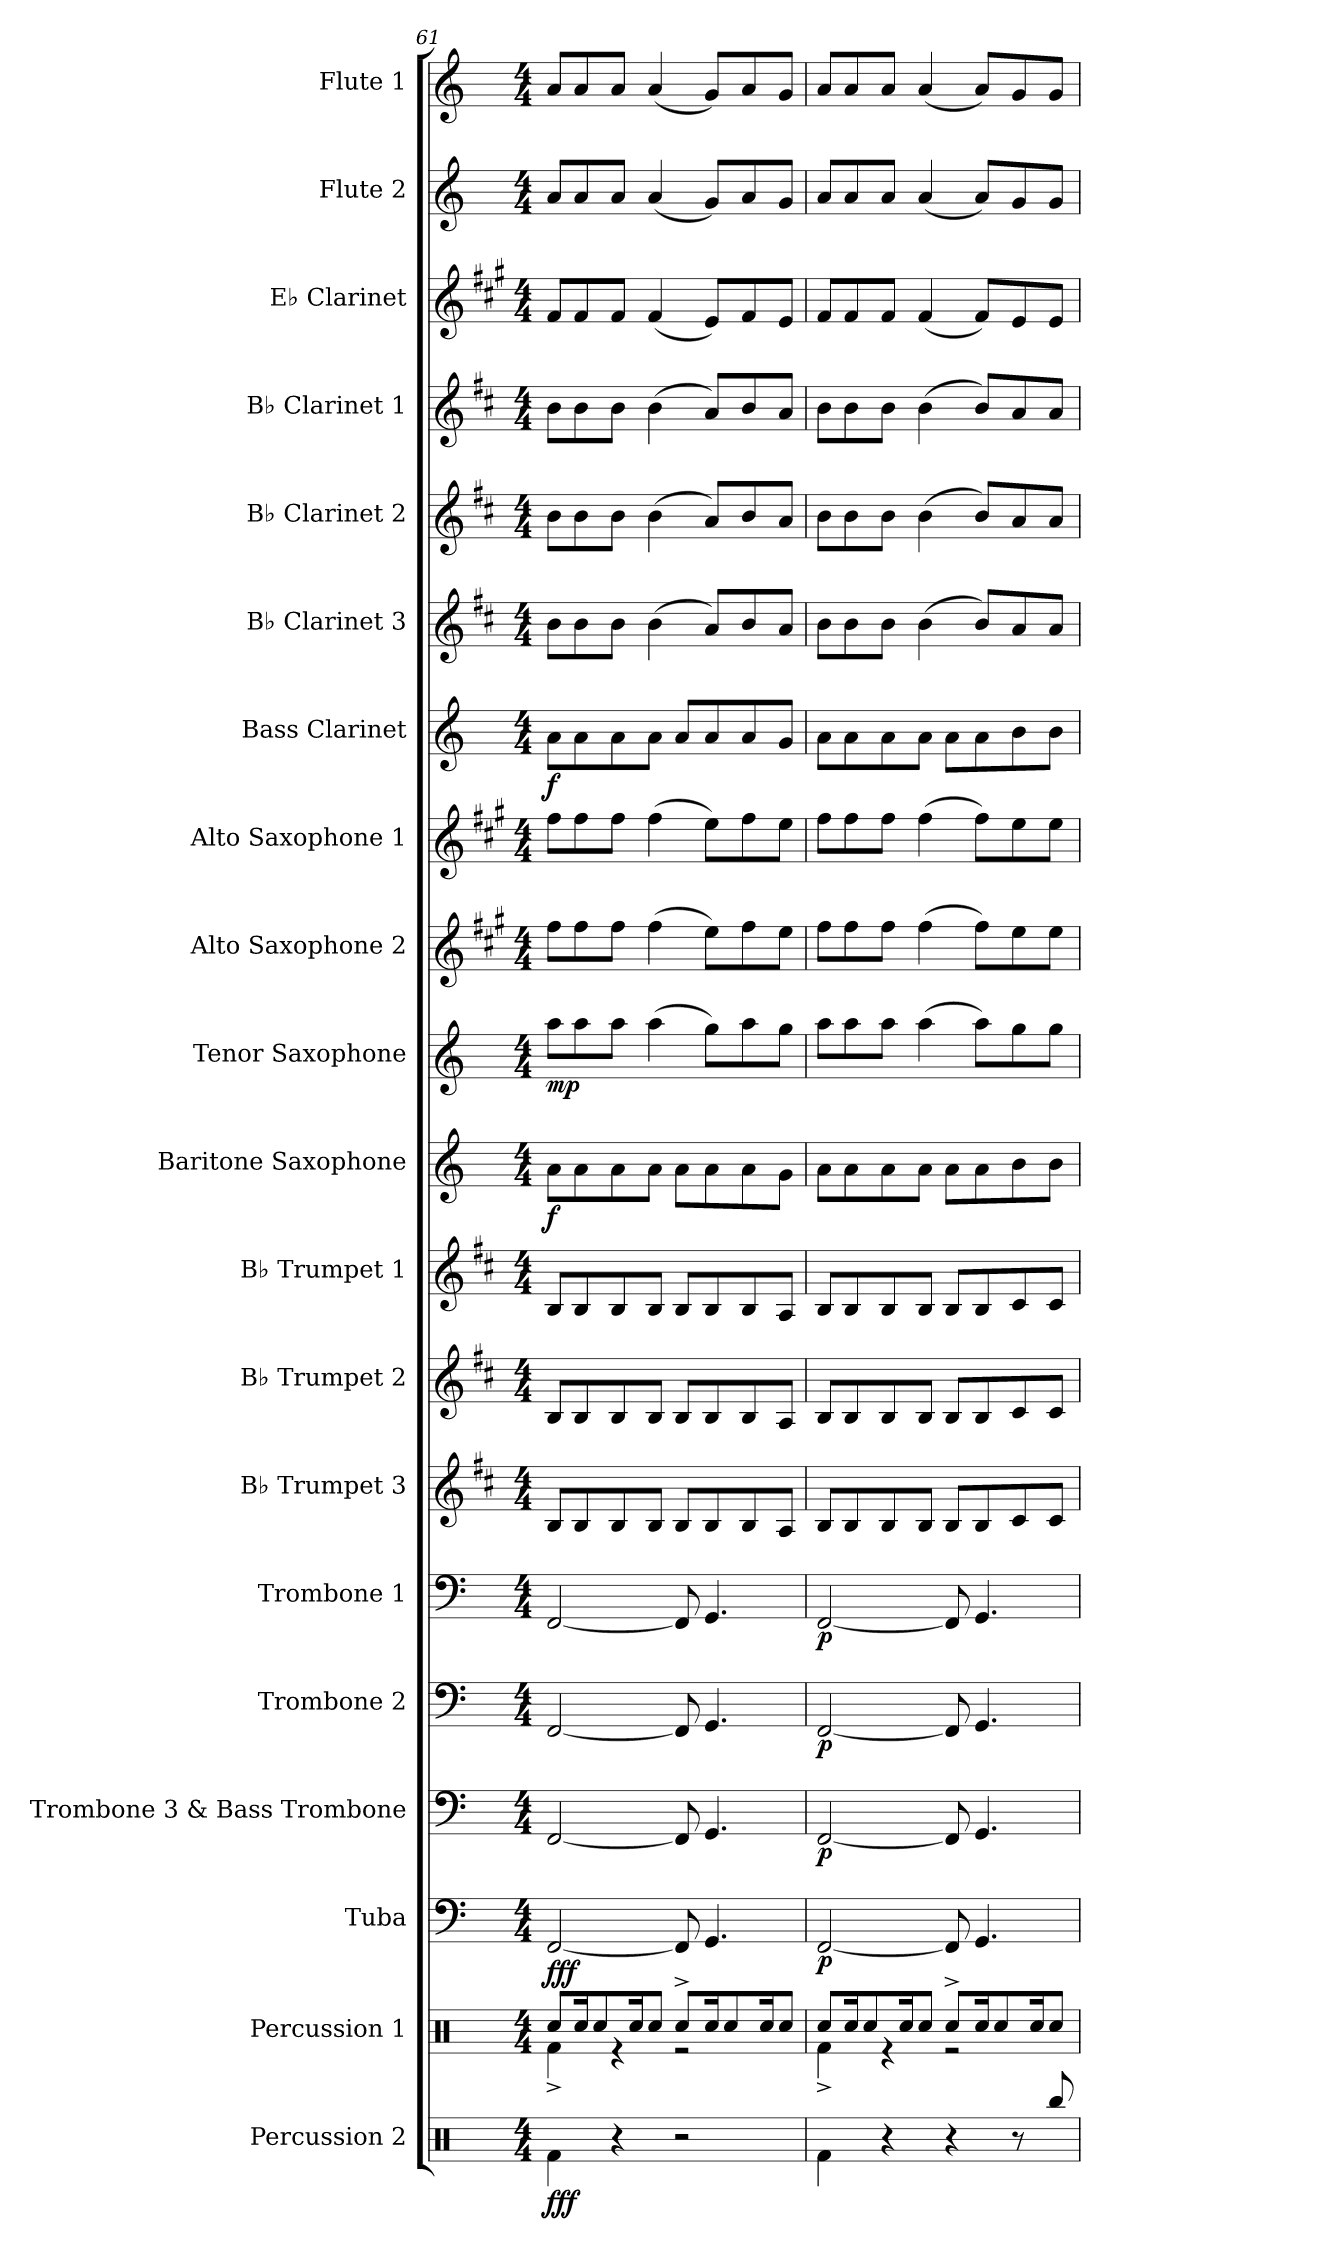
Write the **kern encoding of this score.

**kern	**dynam	**kern	**dynam	**kern	**dynam	**kern	**dynam	**kern	**dynam	**kern	**dynam	**kern	**kern	**kern	**kern	**dynam	**kern	**dynam	**kern	**kern	**kern	**dynam	**kern	**kern	**kern	**kern	**kern	**kern
*part20	*part20	*part19	*part19	*part18	*part18	*part17	*part17	*part16	*part16	*part15	*part15	*part14	*part13	*part12	*part11	*part11	*part10	*part10	*part9	*part8	*part7	*part7	*part6	*part5	*part4	*part3	*part2	*part1
*staff20	*staff20	*staff19	*staff19	*staff18	*staff18	*staff17	*staff17	*staff16	*staff16	*staff15	*staff15	*staff14	*staff13	*staff12	*staff11	*staff11	*staff10	*staff10	*staff9	*staff8	*staff7	*staff7	*staff6	*staff5	*staff4	*staff3	*staff2	*staff1
*I"Percussion 2	*	*I"Percussion 1	*	*I"Tuba	*	*I"Trombone 3 &amp; Bass Trombone	*	*I"Trombone 2	*	*I"Trombone 1	*	*I"B♭ Trumpet 3	*I"B♭ Trumpet 2	*I"B♭ Trumpet 1	*I"Baritone Saxophone	*	*I"Tenor Saxophone	*	*I"Alto Saxophone 2	*I"Alto Saxophone 1	*I"Bass Clarinet	*	*I"B♭ Clarinet 3	*I"B♭ Clarinet 2	*I"B♭ Clarinet 1	*I"E♭ Clarinet	*I"Flute 2	*I"Flute 1
*I'Perc. 2	*	*I'Perc. 1	*	*I'Tba.	*	*I'Tbn. 3 B. Tbn.	*	*I'Tbn. 2	*	*I'Tbn. 1	*	*I'B♭ Tpt. 3	*I'B♭ Tpt. 2	*I'B♭ Tpt. 1	*I'Bar. Sax.	*	*I'T. Sax.	*	*I'A. Sax. 2	*I'A. Sax. 1	*I'B. Cl.	*	*I'B♭ Cl. 3	*I'B♭ Cl. 2	*I'B♭ Cl. 1	*I'E♭ Cl.	*I'Fl. 2	*I'Fl. 1
*clefX	*	*clefX	*	*clefF4	*	*clefF4	*	*clefF4	*	*clefF4	*	*clefG2	*clefG2	*clefG2	*clefG2	*	*clefG2	*	*clefG2	*clefG2	*clefG2	*	*clefG2	*clefG2	*clefG2	*clefG2	*clefG2	*clefG2
*	*	*	*	*	*	*	*	*	*	*	*	*ITrd1c2	*ITrd1c2	*ITrd1c2	*ITrd12c21	*	*ITrd8c14	*	*ITrd5c9	*ITrd5c9	*ITrd8c14	*	*ITrd1c2	*ITrd1c2	*ITrd1c2	*ITrd-2c-3	*	*
*k[]	*	*k[]	*	*k[]	*	*k[]	*	*k[]	*	*k[]	*	*k[]	*k[]	*k[]	*k[]	*	*k[]	*	*k[]	*k[]	*k[]	*	*k[]	*k[]	*k[]	*k[]	*k[]	*k[]
*M4/4	*	*M4/4	*	*M4/4	*	*M4/4	*	*M4/4	*	*M4/4	*	*M4/4	*M4/4	*M4/4	*M4/4	*	*M4/4	*	*M4/4	*M4/4	*M4/4	*	*M4/4	*M4/4	*M4/4	*M4/4	*M4/4	*M4/4
=61	=61	=61	=61	=61	=61	=61	=61	=61	=61	=61	=61	=61	=61	=61	=61	=61	=61	=61	=61	=61	=61	=61	=61	=61	=61	=61	=61	=61
*	*	*^	*	*	*	*	*	*	*	*	*	*	*	*	*	*	*	*	*	*	*	*	*	*	*	*	*	*
!	!LO:DY:b	!	!	!LO:DY:a	!	!	!	!	!	!	!	!	!	!	!	!	!LO:DY:b	!	!LO:DY:b	!	!	!	!LO:DY:b	!	!	!	!	!	!
4Rf\	fff	8Rcc/L	4Rf^\	fff	[2FF/	.	[2FF/	.	[2FF/	.	[2FF/	.	8A/L	8A/L	8A/L	8A\L	f	8a\L	mp	8a\L	8a\L	8A\L	f	8a\L	8a\L	8a\L	8a/L	8a/L	8a/L
.	.	16Rcc/K	.	.	.	.	.	.	.	.	.	.	8A/	8A/	8A/	8A\	.	8a\	.	8a\	8a\	8A\	.	8a\	8a\	8a\	8a/	8a/	8a/
.	.	8Rcc/	.	.	.	.	.	.	.	.	.	.	.	.	.	.	.	.	.	.	.	.	.	.	.	.	.	.	.
4r	.	.	4r	.	.	.	.	.	.	.	.	.	8A/	8A/	8A/	8A\	.	8a\J	.	8a\J	8a\J	8A\	.	8a\J	8a\J	8a\J	8a/J	8a/J	8a/J
.	.	16Rcc/K	.	.	.	.	.	.	.	.	.	.	.	.	.	.	.	.	.	.	.	.	.	.	.	.	.	.	.
.	.	8Rcc/J	.	.	.	.	.	.	.	.	.	.	8A/J	8A/J	8A/J	8A\J	.	(4a\	.	(4a\	(4a\	8A\J	.	(4a\	(4a\	(4a\	(4a/	(4a/	(4a/
2r	.	8Rcc^/L	2r	.	8FF/]	.	8FF/]	.	8FF/]	.	8FF/]	.	8A/L	8A/L	8A/L	8A\L	.	.	.	.	.	8A/L	.	.	.	.	.	.	.
.	.	16Rcc/K	.	.	4.GG/	.	4.GG/	.	4.GG/	.	4.GG/	.	8A/	8A/	8A/	8A\	.	8g\L)	.	8g\L)	8g\L)	8A/	.	8g/L)	8g/L)	8g/L)	8g/L)	8g/L)	8g/L)
.	.	8Rcc/	.	.	.	.	.	.	.	.	.	.	.	.	.	.	.	.	.	.	.	.	.	.	.	.	.	.	.
.	.	.	.	.	.	.	.	.	.	.	.	.	8A/	8A/	8A/	8A\	.	8a\	.	8a\	8a\	8A/	.	8a/	8a/	8a/	8a/	8a/	8a/
.	.	16Rcc/K	.	.	.	.	.	.	.	.	.	.	.	.	.	.	.	.	.	.	.	.	.	.	.	.	.	.	.
.	.	8Rcc/J	.	.	.	.	.	.	.	.	.	.	8G/J	8G/J	8G/J	8G\J	.	8g\J	.	8g\J	8g\J	8G/J	.	8g/J	8g/J	8g/J	8g/J	8g/J	8g/J
=62	=62	=62	=62	=62	=62	=62	=62	=62	=62	=62	=62	=62	=62	=62	=62	=62	=62	=62	=62	=62	=62	=62	=62	=62	=62	=62	=62	=62	=62
!	!	!	!	!	!	!LO:DY:b	!	!LO:DY:b	!	!LO:DY:b	!	!LO:DY:b	!	!	!	!	!	!	!	!	!	!	!	!	!	!	!	!	!
4Rf\	.	8Rcc/L	4Rf^\	.	[2FF/	p	[2FF/	p	[2FF/	p	[2FF/	p	8A/L	8A/L	8A/L	8A\L	.	8a\L	.	8a\L	8a\L	8A\L	.	8a\L	8a\L	8a\L	8a/L	8a/L	8a/L
.	.	16Rcc/K	.	.	.	.	.	.	.	.	.	.	8A/	8A/	8A/	8A\	.	8a\	.	8a\	8a\	8A\	.	8a\	8a\	8a\	8a/	8a/	8a/
.	.	8Rcc/	.	.	.	.	.	.	.	.	.	.	.	.	.	.	.	.	.	.	.	.	.	.	.	.	.	.	.
4r	.	.	4r	.	.	.	.	.	.	.	.	.	8A/	8A/	8A/	8A\	.	8a\J	.	8a\J	8a\J	8A\	.	8a\J	8a\J	8a\J	8a/J	8a/J	8a/J
.	.	16Rcc/K	.	.	.	.	.	.	.	.	.	.	.	.	.	.	.	.	.	.	.	.	.	.	.	.	.	.	.
.	.	8Rcc/J	.	.	.	.	.	.	.	.	.	.	8A/J	8A/J	8A/J	8A\J	.	(4a\	.	(4a\	(4a\	8A\J	.	(4a\	(4a\	(4a\	(4a/	(4a/	(4a/
4r	.	8Rcc^/L	2r	.	8FF/]	.	8FF/]	.	8FF/]	.	8FF/]	.	8A/L	8A/L	8A/L	8A\L	.	.	.	.	.	8A\L	.	.	.	.	.	.	.
.	.	16Rcc/K	.	.	4.GG/	.	4.GG/	.	4.GG/	.	4.GG/	.	8A/	8A/	8A/	8A\	.	8a\L)	.	8a\L)	8a\L)	8A\	.	8a/L)	8a/L)	8a/L)	8a/L)	8a/L)	8a/L)
.	.	8Rcc/	.	.	.	.	.	.	.	.	.	.	.	.	.	.	.	.	.	.	.	.	.	.	.	.	.	.	.
8r	.	.	.	.	.	.	.	.	.	.	.	.	8B/	8B/	8B/	8B\	.	8g\	.	8g\	8g\	8B\	.	8g/	8g/	8g/	8g/	8g/	8g/
.	.	16Rcc/K	.	.	.	.	.	.	.	.	.	.	.	.	.	.	.	.	.	.	.	.	.	.	.	.	.	.	.
8Rbb/	.	8Rcc/J	.	.	.	.	.	.	.	.	.	.	8B/J	8B/J	8B/J	8B\J	.	8g\J	.	8g\J	8g\J	8B\J	.	8g/J	8g/J	8g/J	8g/J	8g/J	8g/J
*	*	*v	*v	*	*	*	*	*	*	*	*	*	*	*	*	*	*	*	*	*	*	*	*	*	*	*	*	*	*
=	=	=	=	=	=	=	=	=	=	=	=	=	=	=	=	=	=	=	=	=	=	=	=	=	=	=	=	=
*-	*-	*-	*-	*-	*-	*-	*-	*-	*-	*-	*-	*-	*-	*-	*-	*-	*-	*-	*-	*-	*-	*-	*-	*-	*-	*-	*-	*-
